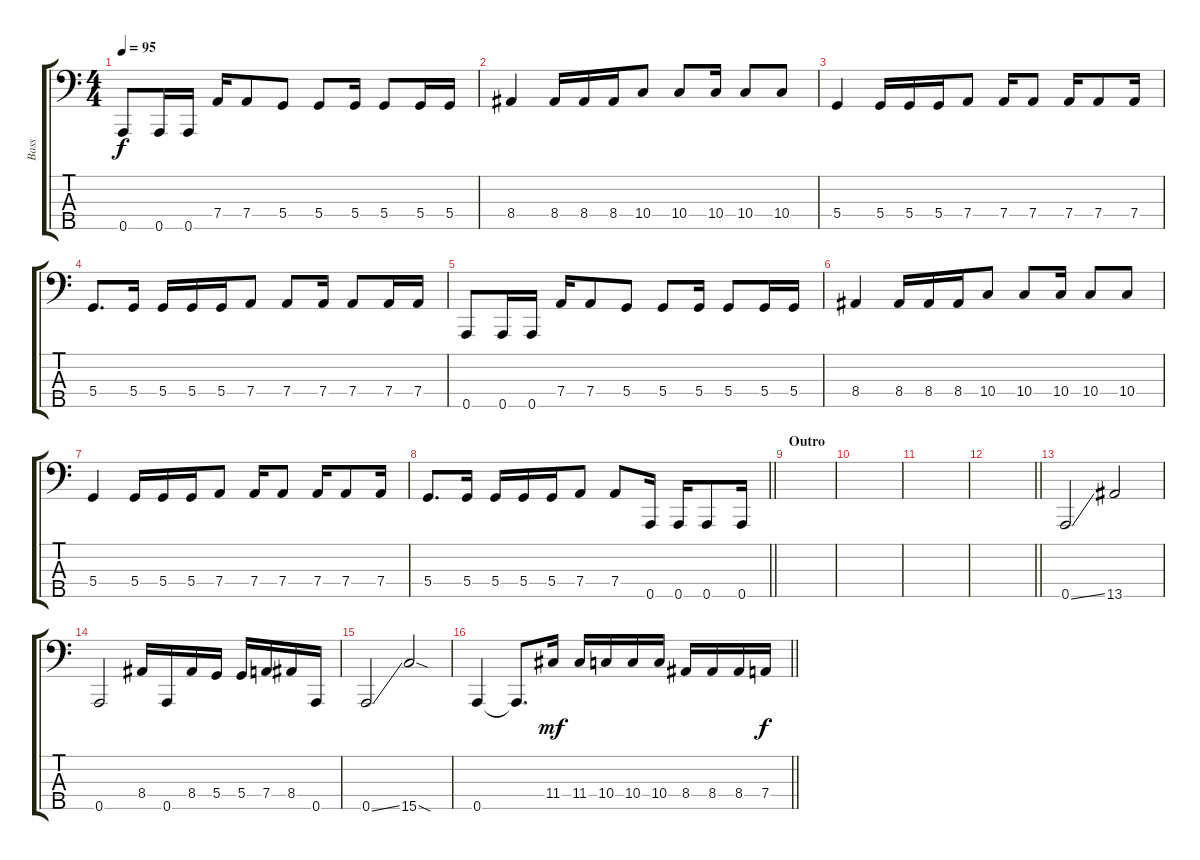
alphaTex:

\track ("Bass" "Bass") {instrument electricbasspick}
\staff {score tabs}
\tuning (F2 C2 G1 D1 A0) {hide}
\ts (4 4)
\tempo 95
\clef f4
\ks c
0.5.8{dy f} 0.5.16 0.5.16 7.4.16 7.4.8 5.4.8 5.4.8 5.4.16 5.4.8 5.4.16 5.4.16 |
8.4.4 8.4.16 8.4.16 8.4.16 10.4.8 10.4.8 10.4.16 10.4.8 10.4.8 |
5.4.4 5.4.16 5.4.16 5.4.16 7.4.8 7.4.16 7.4.8 7.4.16 7.4.8 7.4.16 |
5.4.8{d} 5.4.16 5.4.16 5.4.16 5.4.16 7.4.8 7.4.8 7.4.16 7.4.8 7.4.16 7.4.16 |
0.5.8 0.5.16 0.5.16 7.4.16 7.4.8 5.4.8 5.4.8 5.4.16 5.4.8 5.4.16 5.4.16 |
8.4.4 8.4.16 8.4.16 8.4.16 10.4.8 10.4.8 10.4.16 10.4.8 10.4.8 |
5.4.4 5.4.16 5.4.16 5.4.16 7.4.8 7.4.16 7.4.8 7.4.16 7.4.8 7.4.16 |
\barLineRight lightlight
5.4.8{d} 5.4.16 5.4.16 5.4.16 5.4.16 7.4.8 7.4.8 0.5.16 0.5.16 0.5.8 0.5.16 |
\section ("" "Outro")
|
|
|
\barLineRight lightlight
|
0.5{ss}.2 13.5.2 |
0.5.2 8.4.16 0.5.16 8.4.16 5.4.16 5.4.16 7.4.16 8.4.16 0.5.16 |
0.5{ss}.2 15.5{sod}.2 |
\barLineRight lightlight
0.5.4 0.5{t}.8{d} 11.4.16{dy mf} 11.4.16 10.4.16 10.4.16 10.4.16 8.4.16 8.4.16 8.4.16 7.4.16{dy f}
